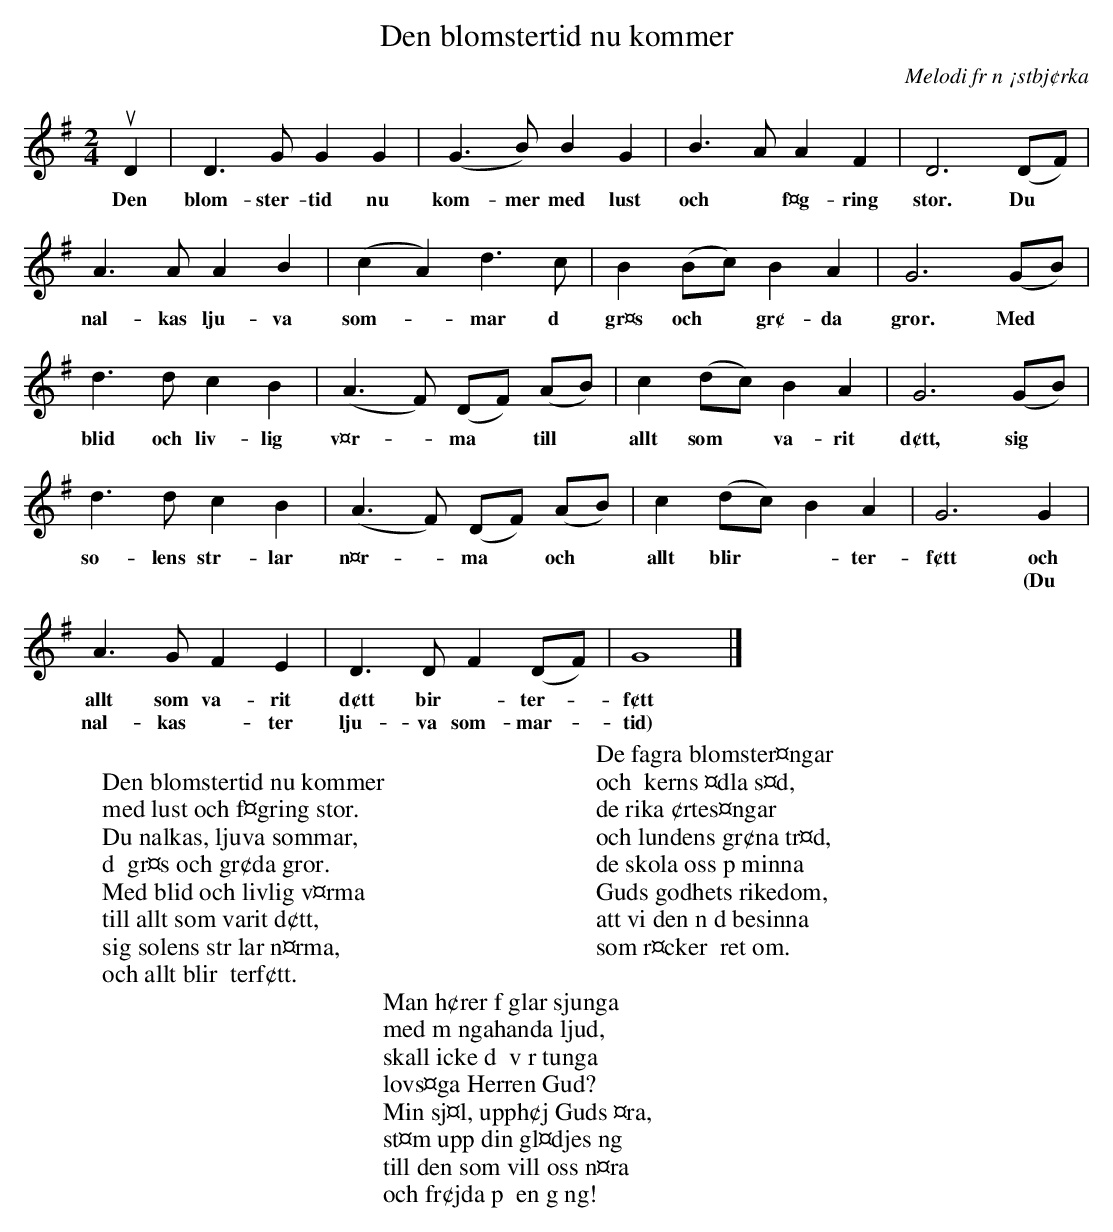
X:1
T:Den blomstertid nu kommer
C:Melodi fr n ¡stbj¢rka
Q:1/4=170
L:1/4
M:2/4
K:Gmaj
uD | D>G GG | (G>B) B G | B>A A F | D3 (D/2F/2) |
w:Den blom-ster-tid nu kom-mer med lust och* f¤g-ring stor. Du
A>A AB | (c A) d>c | B (B/c/) B A | G3 (G/B/) |
w:nal-kas lju-va som-*mar d  gr¤s och* gr¢-da gror. Med
d>d c B | (A>F) (D/F/) (A/B/) | c (d/c/) B A | G3 (G/B/) |
w:blid och liv-lig v¤r-*ma* till* allt som* va-rit d¢tt, sig
d>d c B | (A>F) (D/F/) (A/B/) | c (d/c/) B A | G3 G |
w:so-lens str -lar n¤r-*ma* och* allt blir*  -ter-f¢tt och
w:* * * * * * * * * * * * * *  * * (Du
A>G F E | D>D F (D/F/) | G4 |]
w:allt som va-rit d¢tt bir  -ter-*f¢tt
w:nal-kas  -ter lju-va som-mar-*tid)
W:
W:Den blomstertid nu kommer
W:med lust och f¤gring stor.
W:Du nalkas, ljuva sommar,
W:d  gr¤s och gr¢da gror.
W:Med blid och livlig v¤rma
W:till allt som varit d¢tt,
W:sig solens str lar n¤rma,
W:och allt blir  terf¢tt.
W:
W:De fagra blomster¤ngar
W:och  kerns ¤dla s¤d,
W:de rika ¢rtes¤ngar
W:och lundens gr¢na tr¤d,
W:de skola oss p minna
W:Guds godhets rikedom,
W:att vi den n d besinna
W:som r¤cker  ret om.
W:
W:Man h¢rer f glar sjunga
W:med m ngahanda ljud,
W:skall icke d  v r tunga
W:lovs¤ga Herren Gud?
W:Min sj¤l, upph¢j Guds ¤ra,
W:st¤m upp din gl¤djes ng
W:till den som vill oss n¤ra
W:och fr¢jda p  en g ng!
